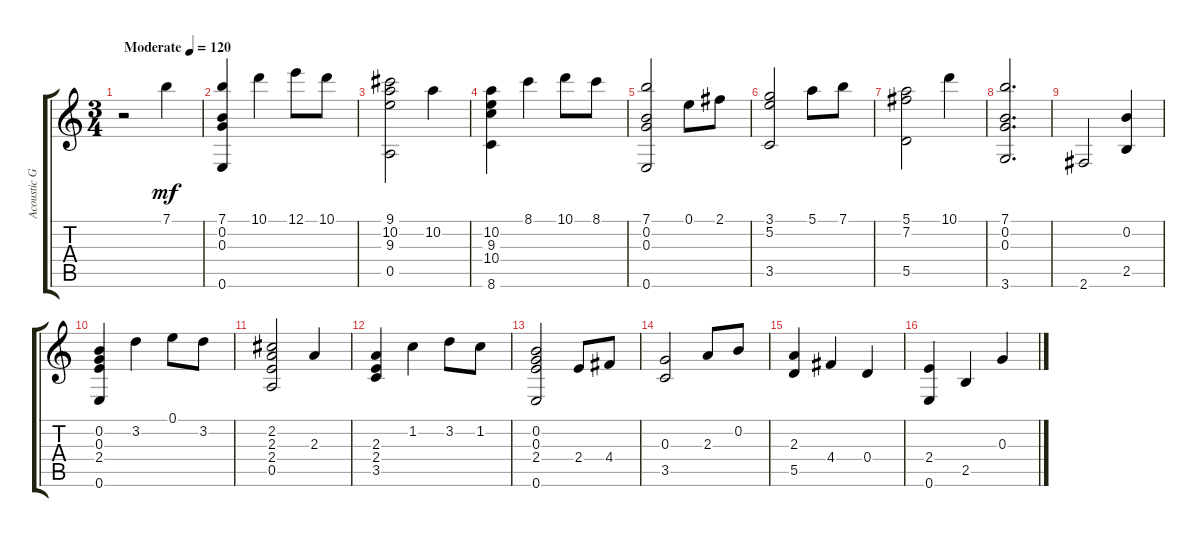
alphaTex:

\track ("Acoustic Guitar" "Acoustic G") {instrument acousticguitarnylon}
\staff {score tabs}
\tuning (E4 B3 G3 D3 A2 E2) {hide}
\ts (3 4)
\tempo (120 "Moderate")
\clef g2
\ks c
r.2{dy mf instrument acousticguitarnylon} 7.1.4 |
(7.1 0.2 0.3 0.6).4 10.1.4 12.1.8 10.1.8 |
(9.1 10.2 9.3 0.5).2 10.2.4 |
(10.2 9.3 10.4 8.6).4 8.1.4 10.1.8 8.1.8 |
(7.1 0.2 0.3 0.6).2 0.1.8 2.1.8 |
(3.1 5.2 3.5).2 5.1.8 7.1.8 |
(5.1 7.2 5.5).2 10.1.4 |
(7.1 0.2 0.3 3.6).2{d} |
2.6.2 (0.2 2.5).4 |
(0.2 0.3 2.4 0.6).4 3.2.4 0.1.8 3.2.8 |
(2.2 2.3 2.4 0.5).2 2.3.4 |
(2.3 2.4 3.5).4 1.2.4 3.2.8 1.2.8 |
(0.2 0.3 2.4 0.6).2 2.4.8 4.4.8 |
(0.3 3.5).2 2.3.8 0.2.8 |
(2.3 5.5).4 4.4.4 0.4.4 |
(2.4 0.6).4 2.5.4 0.3.4
